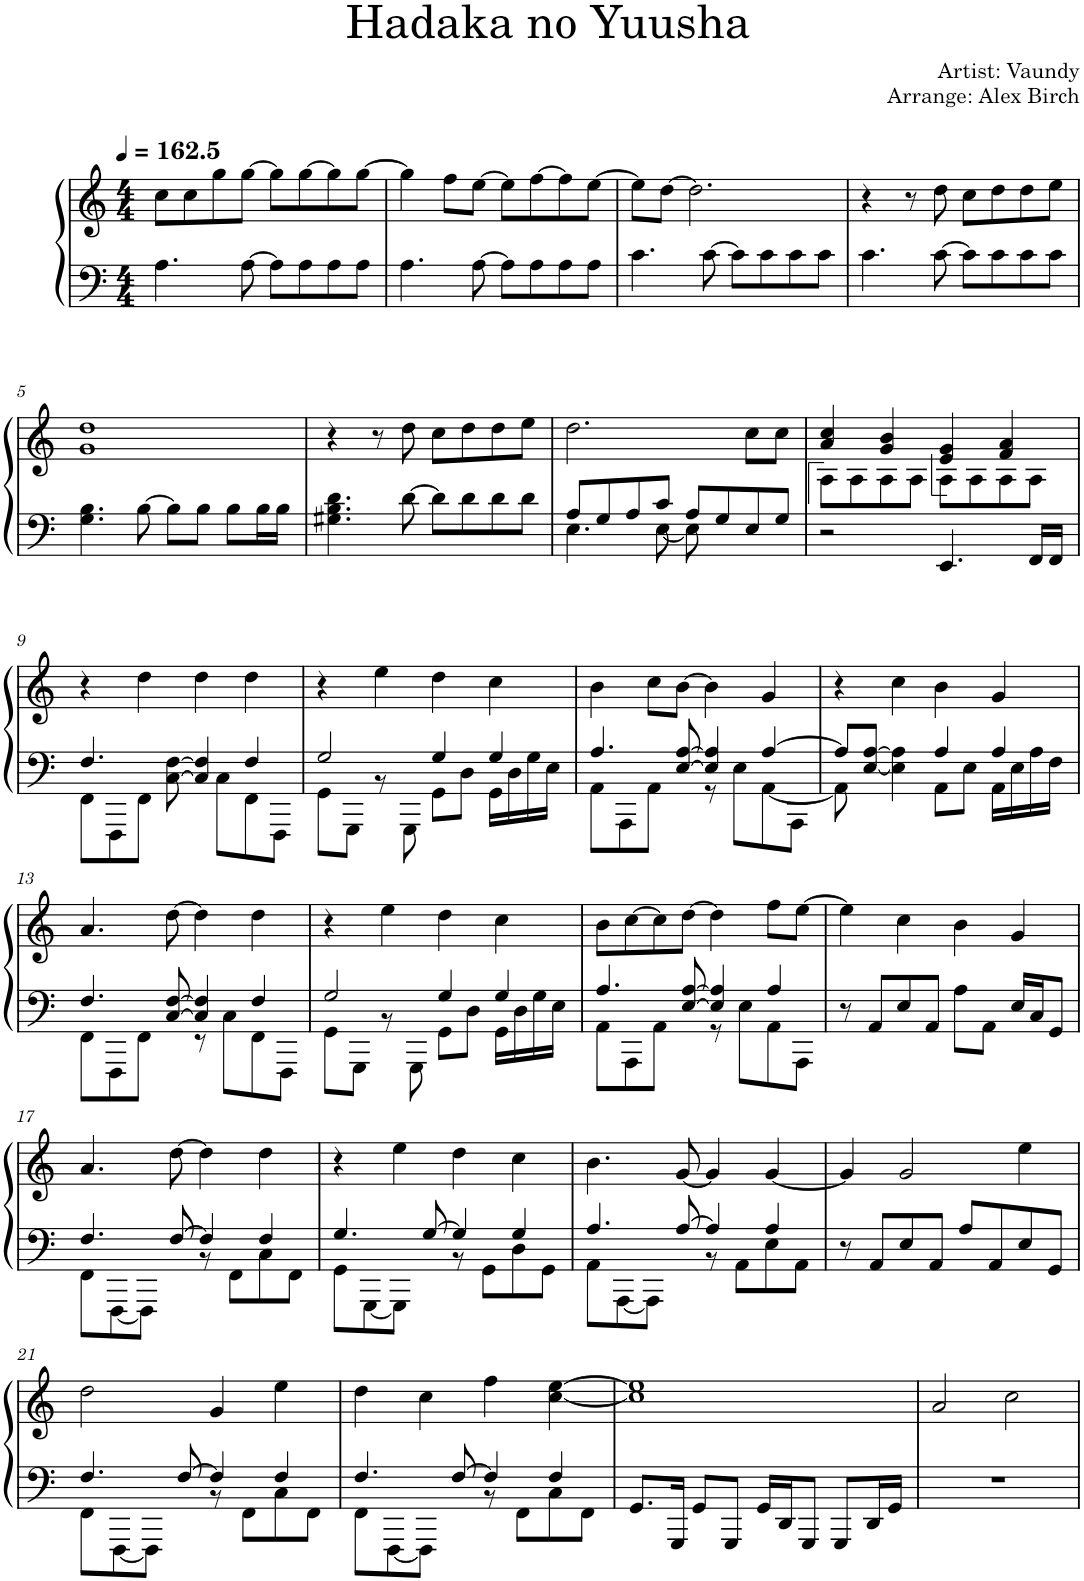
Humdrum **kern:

**kern	**kern
*part1	*part1
*staff2	*staff1
*I"Piano	*
*I'Pno.	*
*clefF4	*clefG2
*k[]	*k[]
*M4/4	*M4/4
*MM163	*MM163
=1	=1
4.A\	8cc\L
.	8cc\
.	8gg\
[8A\	[8gg\J
8A\L]	8gg\L]
8A\	[8gg\
8A\	8gg\]
8A\J	[8gg\J
=2	=2
4.A\	4gg\]
.	8ff\L
[8A\	[8ee\J
8A\L]	8ee\L]
8A\	[8ff\
8A\	8ff\]
8A\J	[8ee\J
=3	=3
4.c\	8ee\L]
.	[8dd\J
.	2.dd\]
[8c\	.
8c\L]	.
8c\	.
8c\	.
8c\J	.
=4	=4
4.c\	4r
.	8r
[8c\	8dd\
8c\L]	8cc\L
8c\	8dd\
8c\	8dd\
8c\J	8ee\J
!!LO:LB:g=z
=5	=5
4.G\ 4.B\	1g 1dd
[8B\	.
8B\L]	.
8B\J	.
8B\L	.
16B\L	.
16B\JJ	.
=6	=6
4.G#X\ 4.B\ 4.d\	4r
.	8r
[8d\	8dd\
8d\L]	8cc\L
8d\	8dd\
8d\	8dd\
8d\J	8ee\J
=7	=7
*^	*
8A/L	4.E\	2.dd\
8G/	.	.
8A/	.	.
8c/J	[8E\	.
8A/L	8E\]	.
8G/	4.ryy	.
8E/	.	8cc\L
8G/J	.	8cc\J
*v	*v	*
=8	=8
*	*^
2r	4a/ 4cc/	8A\L
.	.	8A\
.	4g/ 4b/	8A\
.	.	8A\J
4.EE/	4e/ 4g/	8A\L
.	.	8A\
.	4f/ 4a/	8A\
16FF/LL	.	8A\J
16FF/JJ	.	.
*	*v	*v
!!LO:LB:g=z
=9	=9
*^	*
4.F/	8FF\L	4r
.	8FFF\	.
.	8FF\J	4dd\
[8C\ [8F\	4ryy	.
4C/] 4F/]	.	4dd\
.	8C\L	.
4F/	8FF\	4dd\
.	8FFF\J	.
=10	=10	=10
2G/	8GG\L	4r
.	8GGG\J	.
.	8r	4ee\
.	8GGG\	.
4G/	8GG\L	4dd\
.	8D\J	.
4G/	16GG\LL	4cc\
.	16D\	.
.	16G\	.
.	16E\JJ	.
=11	=11	=11
4.A/	8AA\L	4b\
.	8AAA\	.
.	8AA\J	8cc\L
[8E/ [8A/	8ryy	[8b\J
4E/] 4A/]	8r	4b\]
.	8E\L	.
[4A/	[8AA\	4g/
.	8AAA\J	.
=12	=12	=12
8A/L]	8AA\]	4r
[8E/ [8A/J	4.ryy	.
4E\] 4A\]	.	4cc\
4A/	8AA\L	4b\
.	8E\J	.
4A/	16AA\LL	4g/
.	16E\	.
.	16A\	.
.	16F\JJ	.
!!LO:LB:g=z
=13	=13	=13
4.F/	8FF\L	4.a/
.	8FFF\	.
.	8FF\J	.
[8C/ [8F/	8ryy	[8dd\
4C/] 4F/]	8r	4dd\]
.	8C\L	.
4F/	8FF\	4dd\
.	8FFF\J	.
=14	=14	=14
2G/	8GG\L	4r
.	8GGG\J	.
.	8r	4ee\
.	8GGG\	.
4G/	8GG\L	4dd\
.	8D\J	.
4G/	16GG\LL	4cc\
.	16D\	.
.	16G\	.
.	16E\JJ	.
=15	=15	=15
4.A/	8AA\L	8b\L
.	8AAA\	[8cc\
.	8AA\J	8cc\]
[8E/ [8A/	8ryy	[8dd\J
4E/] 4A/]	8r	4dd\]
.	8E\L	.
4A/	8AA\	8ff\L
.	8AAA\J	[8ee\J
*v	*v	*
=16	=16
8r	4ee\]
8AA/L	.
8E/	4cc\
8AA/J	.
8A\L	4b\
8AA\J	.
16E/LL	4g/
16C/J	.
8GG/J	.
!!LO:LB:g=z
=17	=17
*^	*
4.F/	8FF\L	4.a/
.	[8FFF\	.
.	8FFF\J]	.
[8F/	8ryy	[8dd\
4F/]	8r	4dd\]
.	8FF\L	.
4F/	8C\	4dd\
.	8FF\J	.
=18	=18	=18
4.G/	8GG\L	4r
.	[8GGG\	.
.	8GGG\J]	4ee\
[8G/	8ryy	.
4G/]	8r	4dd\
.	8GG\L	.
4G/	8D\	4cc\
.	8GG\J	.
=19	=19	=19
4.A/	8AA\L	4.b\
.	[8AAA\	.
.	8AAA\J]	.
[8A/	8ryy	[8g/
4A/]	8r	4g/]
.	8AA\L	.
4A/	8E\	[4g/
.	8AA\J	.
*v	*v	*
=20	=20
8r	4g/]
8AA/L	.
8E/	2g/
8AA/J	.
8A/L	.
8AA/	.
8E/	4ee\
8GG/J	.
!!LO:LB:g=z
=21	=21
*^	*
4.F/	8FF\L	2dd\
.	[8FFF\	.
.	8FFF\J]	.
[8F/	8ryy	.
4F/]	8r	4g/
.	8FF\L	.
4F/	8C\	4ee\
.	8FF\J	.
=22	=22	=22
4.F/	8FF\L	4dd\
.	[8FFF\	.
.	8FFF\J]	4cc\
[8F/	8ryy	.
4F/]	8r	4ff\
.	8FF\L	.
4F/	8C\	[4cc\ [4ee\
.	8FF\J	.
*v	*v	*
=23	=23
8.GG/L	1cc] 1ee]
16GGG/Jk	.
8GG/L	.
8GGG/J	.
16GG/LL	.
16DD/J	.
8GGG/J	.
8GGG/L	.
16DD/L	.
16GG/JJ	.
=24	=24
1r	2a/
.	2cc\
=	=
*-	*-
